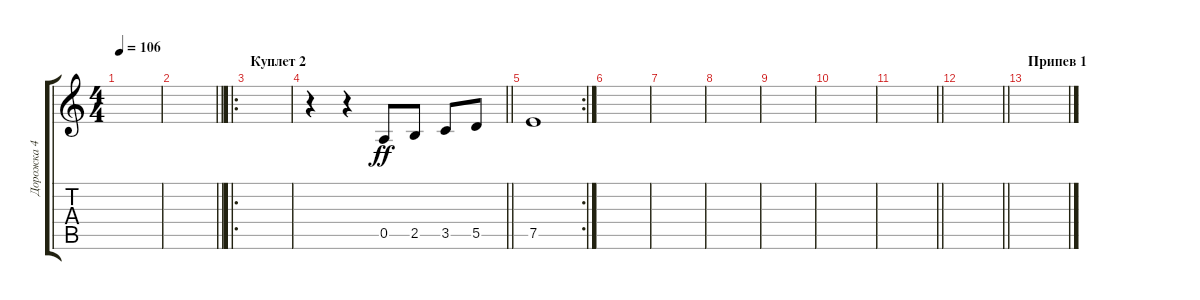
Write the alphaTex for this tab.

\track ("Дорожка 4" "Дорожка 4") {instrument overdrivenguitar}
\staff {score tabs}
\tuning (E4 B3 G3 D3 A2 E2) {hide}
\ts (4 4)
\tempo 106
\clef g2
\ks c
|
\barLineRight lightlight
|
\ro
\section ("" "Куплет 2")
|
\barLineRight lightlight
r.4 r.4 0.5.8{dy ff} 2.5.8 3.5.8 5.5.8 |
\rc 2
7.5.1 |
|
|
|
|
|
\barLineRight lightlight
|
\barLineRight lightlight
|
\section ("" "Припев 1")
